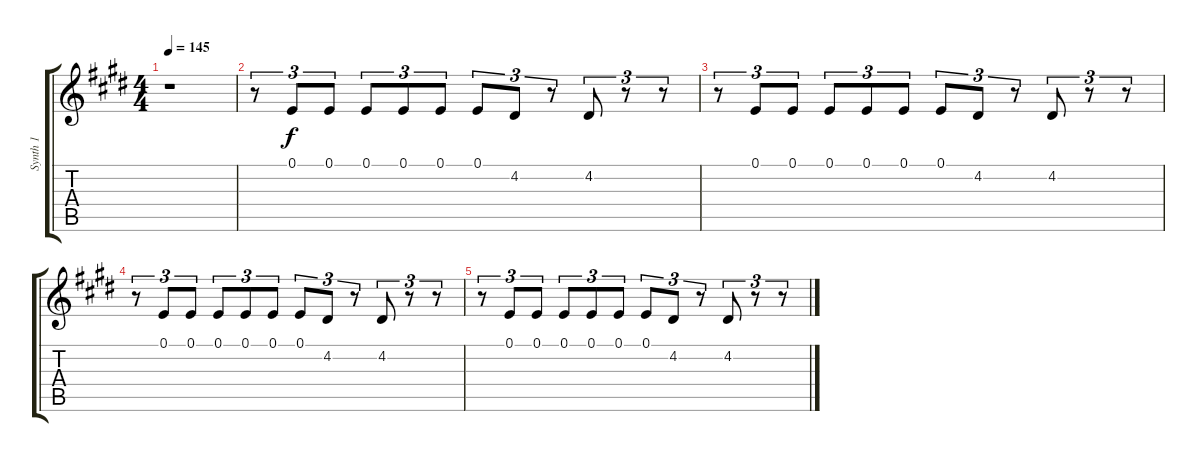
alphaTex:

\track ("Synth 1" "Synth 1") {solo instrument synthbrass1}
\staff {score tabs}
\tuning (E4 B3 G3 D3 A2 E2) {hide}
\ts (4 4)
\tempo 145
\clef g2
\ks e
r.1{dy f instrument synthbrass1} |
r.8{tu (3 2)} 0.1.8{tu (3 2)} 0.1.8{tu (3 2)} 0.1.8{tu (3 2)} 0.1.8{tu (3 2)} 0.1.8{tu (3 2)} 0.1.8{tu (3 2)} 4.2.8{tu (3 2)} r.8{tu (3 2)} 4.2.8{tu (3 2)} r.8{tu (3 2)} r.8{tu (3 2)} |
r.8{tu (3 2)} 0.1.8{tu (3 2)} 0.1.8{tu (3 2)} 0.1.8{tu (3 2)} 0.1.8{tu (3 2)} 0.1.8{tu (3 2)} 0.1.8{tu (3 2)} 4.2.8{tu (3 2)} r.8{tu (3 2)} 4.2.8{tu (3 2)} r.8{tu (3 2)} r.8{tu (3 2)} |
r.8{tu (3 2)} 0.1.8{tu (3 2)} 0.1.8{tu (3 2)} 0.1.8{tu (3 2)} 0.1.8{tu (3 2)} 0.1.8{tu (3 2)} 0.1.8{tu (3 2)} 4.2.8{tu (3 2)} r.8{tu (3 2)} 4.2.8{tu (3 2)} r.8{tu (3 2)} r.8{tu (3 2)} |
r.8{tu (3 2)} 0.1.8{tu (3 2)} 0.1.8{tu (3 2)} 0.1.8{tu (3 2)} 0.1.8{tu (3 2)} 0.1.8{tu (3 2)} 0.1.8{tu (3 2)} 4.2.8{tu (3 2)} r.8{tu (3 2)} 4.2.8{tu (3 2)} r.8{tu (3 2)} r.8{tu (3 2)}
